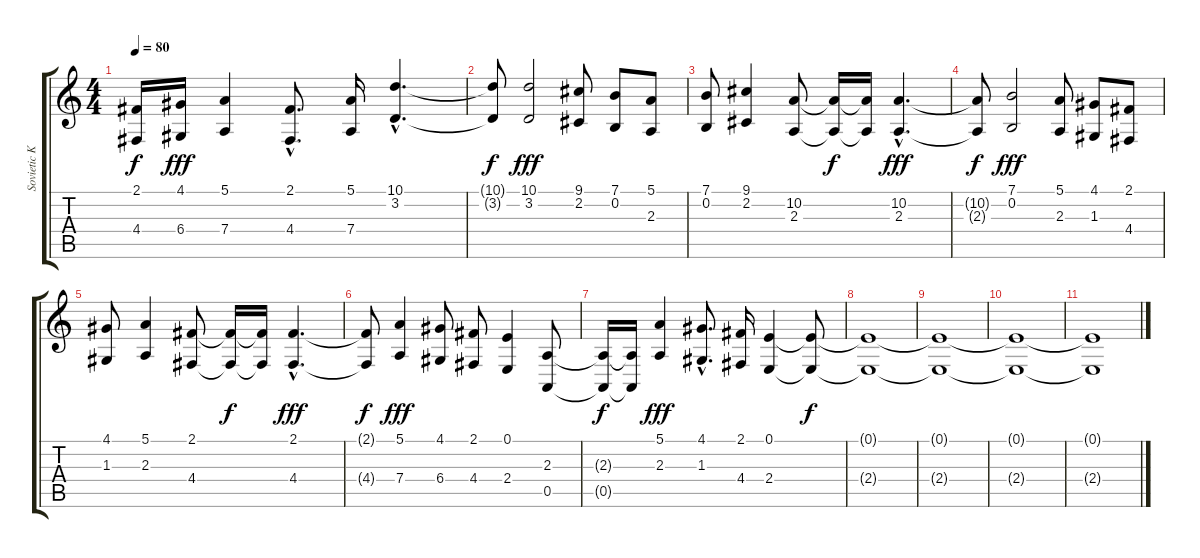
\track ("Sovietic Keyboarder1" "Sovietic K") {instrument stringensemble1}
\staff {score tabs}
\tuning (E4 B3 G3 D3 A2 E2) {hide}
\ts (4 4)
\tempo 80
\clef g2
\ks c
(2.1{t} 4.4{t}).16{dy f} (4.1 6.4).16{dy fff} (5.1 7.4).4 (2.1{hac} 4.4{hac}).8{d} (5.1 7.4).16 (10.1{hac} 3.2{hac}).4{d} |
(10.1{t} 3.2{t}).8{dy f} (10.1 3.2).2{dy fff} (9.1 2.2).8 (7.1 0.2).8 (5.1 2.3).8 |
(7.1 0.2).8 (9.1 2.2).4 (10.2 2.3).8 (10.2{t} 2.3{t}).16{dy f} (10.2{t} 2.3{t}).16 (10.2{hac} 2.3{hac}).4{d dy fff} |
(10.2{t} 2.3{t}).8{dy f} (7.1 0.2).2{dy fff} (5.1 2.3).8 (4.1 1.3).8 (2.1 4.4).8 |
(4.1 1.3).8 (5.1 2.3).4 (2.1 4.4).8 (2.1{t} 4.4{t}).16{dy f} (2.1{t} 4.4{t}).16 (2.1{hac} 4.4{hac}).4{d dy fff} |
(2.1{t} 4.4{t}).8{dy f} (5.1 7.4).4{dy fff} (4.1 6.4).8 (2.1 4.4).8 (0.1 2.4).4 (2.3 0.5).8 |
(2.3{t} 0.5{t}).16{dy f} (2.3{t} 0.5{t}).16 (5.1 2.3).4{dy fff} (4.1{hac} 1.3{hac}).8{d} (2.1 4.4).16 (0.1 2.4).4 (0.1{t} 2.4{t}).8{dy f} |
(0.1{t} 2.4{t}).1 |
(0.1{t} 2.4{t}).1 |
(0.1{t} 2.4{t}).1 |
(0.1{t} 2.4{t}).1
